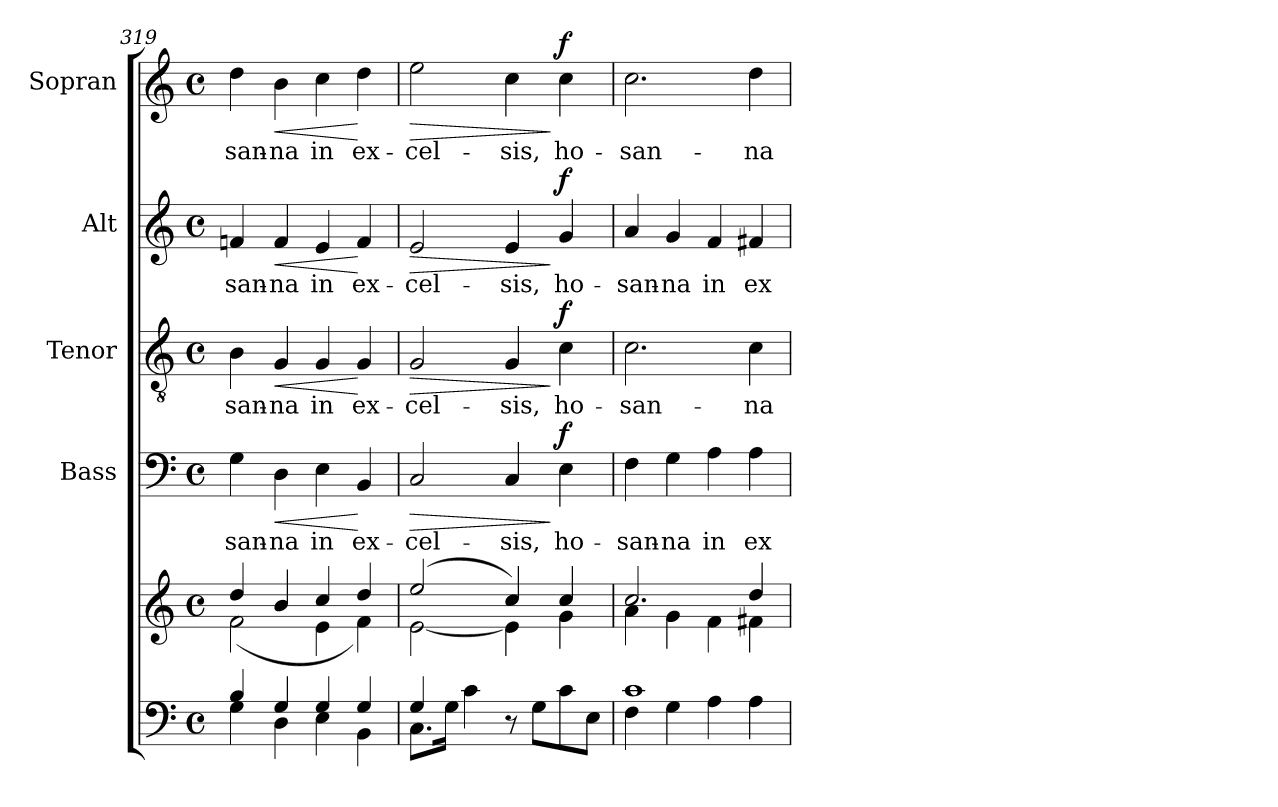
**kern	**kern	**kern	**text	**dynam	**kern	**text	**dynam	**kern	**text	**dynam	**kern	**text	**dynam
*part5	*part5	*part4	*part4	*part4	*part3	*part3	*part3	*part2	*part2	*part2	*part1	*part1	*part1
*staff6	*staff5	*staff4	*staff4	*staff4	*staff3	*staff3	*staff3	*staff2	*staff2	*staff2	*staff1	*staff1	*staff1
*	*	*I"Bass	*	*	*I"Tenor	*	*	*I"Alt	*	*	*I"Sopran	*	*
*	*	*I'B.	*	*	*I'T.	*	*	*I'A.	*	*	*I'S.	*	*
*clefF4	*clefG2	*clefF4	*	*	*clefGv2	*	*	*clefG2	*	*	*clefG2	*	*
*k[]	*k[]	*k[]	*	*	*k[]	*	*	*k[]	*	*	*k[]	*	*
*C:	*C:	*C:	*	*	*C:	*	*	*C:	*	*	*C:	*	*
*M4/4	*M4/4	*M4/4	*	*	*M4/4	*	*	*M4/4	*	*	*M4/4	*	*
*met(c)	*met(c)	*met(c)	*	*	*met(c)	*	*	*met(c)	*	*	*met(c)	*	*
=319	=319	=319	=319	=319	=319	=319	=319	=319	=319	=319	=319	=319	=319
*^	*^	*	*	*	*	*	*	*	*	*	*	*	*
!	!	!	!	!	!LO:LY:b	!	!	!LO:LY:b	!	!	!LO:LY:b	!	!	!LO:LY:b	!
4B/	4G\	4dd/	(<2f\	4G\	-san-	.	4B\	-san-	.	4fn/	-san-	.	4dd\	-san-	.
!	!	!	!	!	!LO:LY:b	!LO:HP:b	!	!LO:LY:b	!LO:HP:b	!	!LO:LY:b	!LO:HP:b	!	!LO:LY:b	!LO:HP:b
4G/	4D\	4b/	.	4D\	-na	<	4G/	-na	<	4f/	-na	<	4b\	-na	<
!	!	!	!	!	!LO:LY:b	!	!	!LO:LY:b	!	!	!LO:LY:b	!	!	!LO:LY:b	!
4G/	4E\	4cc/	4e\	4E\	in	.	4G/	in	.	4e/	in	.	4cc\	in	.
!	!	!	!	!	!LO:LY:b	!	!	!LO:LY:b	!	!	!LO:LY:b	!	!	!LO:LY:b	!
4G/	4BB\	4dd/	4f\)	4BB/	ex-	[	4G/	ex-	[	4f/	ex-	[	4dd\	ex-	[
!!LO:LB:g=z
=320	=320	=320	=320	=320	=320	=320	=320	=320	=320	=320	=320	=320	=320	=320	=320
!	!	!	!	!	!LO:LY:b	!LO:HP:b	!	!LO:LY:b	!LO:HP:b	!	!LO:LY:b	!LO:HP:b	!	!LO:LY:b	!LO:HP:b
4G/	8.C\L	(2ee/	[<2e\	2C/	-cel-	>	2G/	-cel-	>	2e/	-cel-	>	2ee\	-cel-	>
.	16G\Jk	.	.	.	.	.	.	.	.	.	.	.	.	.	.
4ryy	4c\	.	.	.	.	.	.	.	.	.	.	.	.	.	.
!	!	!	!	!	!LO:LY:b	!	!	!LO:LY:b	!	!	!LO:LY:b	!	!	!LO:LY:b	!
2ryy	8r	4cc/)	4e\]	4C/	-sis,	.	4G/	-sis,	.	4e/	-sis,	.	4cc\	-sis,	.
.	8G\L	.	.	.	.	.	.	.	.	.	.	.	.	.	.
!	!	!	!	!	!LO:LY:b	!LO:DY:n=1:a	!	!LO:LY:b	!LO:DY:n=1:a	!	!LO:LY:b	!LO:DY:n=1:a	!	!LO:LY:b	!LO:DY:n=1:a
.	8c\	4cc/	4g\	4E\	ho-	] f	4c\	ho-	] f	4g/	ho-	] f	4cc\	ho-	] f
.	8E\J	.	.	.	.	.	.	.	.	.	.	.	.	.	.
=321	=321	=321	=321	=321	=321	=321	=321	=321	=321	=321	=321	=321	=321	=321	=321
!	!	!	!	!	!LO:LY:b	!	!	!LO:LY:b	!	!	!LO:LY:b	!	!	!LO:LY:b	!
1c	4F\	2.cc/	4a\	4F\	-san-	.	2.c\	-san-	.	4a/	-san-	.	2.cc\	-san-	.
!	!	!	!	!	!LO:LY:b	!	!	!	!	!	!LO:LY:b	!	!	!	!
.	4G\	.	4g\	4G\	-na	.	.	.	.	4g/	-na	.	.	.	.
!	!	!	!	!	!LO:LY:b	!	!	!	!	!	!LO:LY:b	!	!	!	!
.	4A\	.	4f\	4A\	in	.	.	.	.	4f/	in	.	.	.	.
!	!	!	!	!	!LO:LY:b	!	!	!LO:LY:b	!	!	!LO:LY:b	!	!	!LO:LY:b	!
.	4A\	4dd/	4f#X\	4A\	ex-	.	4c\	-na	.	4f#X/	ex-	.	4dd\	-na	.
*v	*v	*	*	*	*	*	*	*	*	*	*	*	*	*	*
*	*v	*v	*	*	*	*	*	*	*	*	*	*	*	*
=	=	=	=	=	=	=	=	=	=	=	=	=	=
*-	*-	*-	*-	*-	*-	*-	*-	*-	*-	*-	*-	*-	*-
